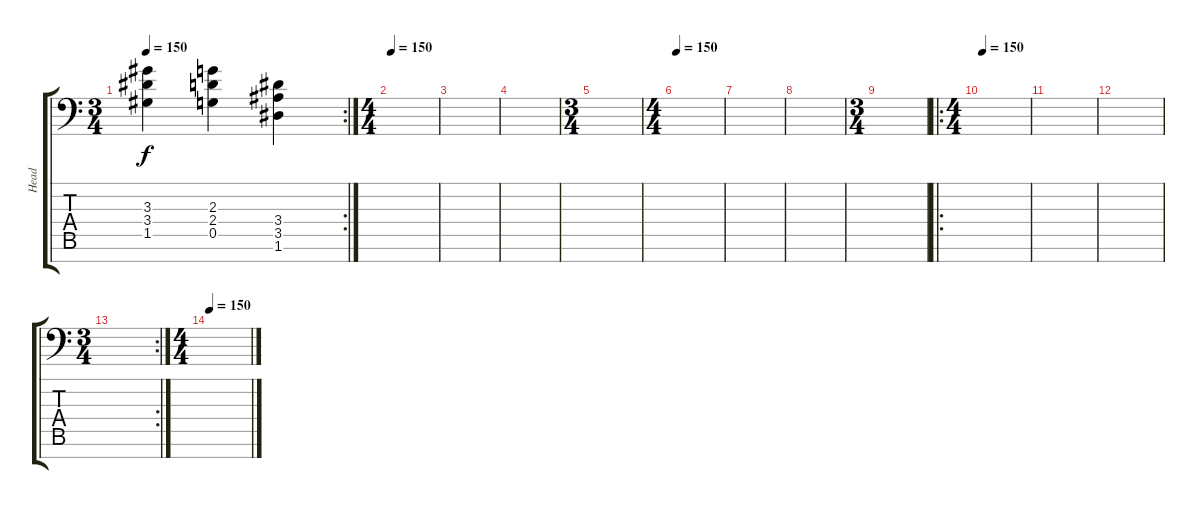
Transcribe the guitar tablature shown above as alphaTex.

\track ("Head" "Head") {instrument distortionguitar}
\staff {score tabs}
\tuning (D4 A3 F3 C3 G2 D2 A1) {hide}
\rc 2
\ts (3 4)
\tempo 150
\clef f4
\ks c
(3.3{t} 3.4{t} 1.5{t}).4{dy f} (2.3 2.4 0.5).4 (3.4 3.5 1.6).4 |
\ts (4 4)
\tempo 150
|
|
|
\ts (3 4)
|
\ts (4 4)
\tempo 150
|
|
|
\ts (3 4)
|
\ro
\ts (4 4)
\tempo 150
|
|
|
\rc 2
\ts (3 4)
|
\ts (4 4)
\tempo 150
